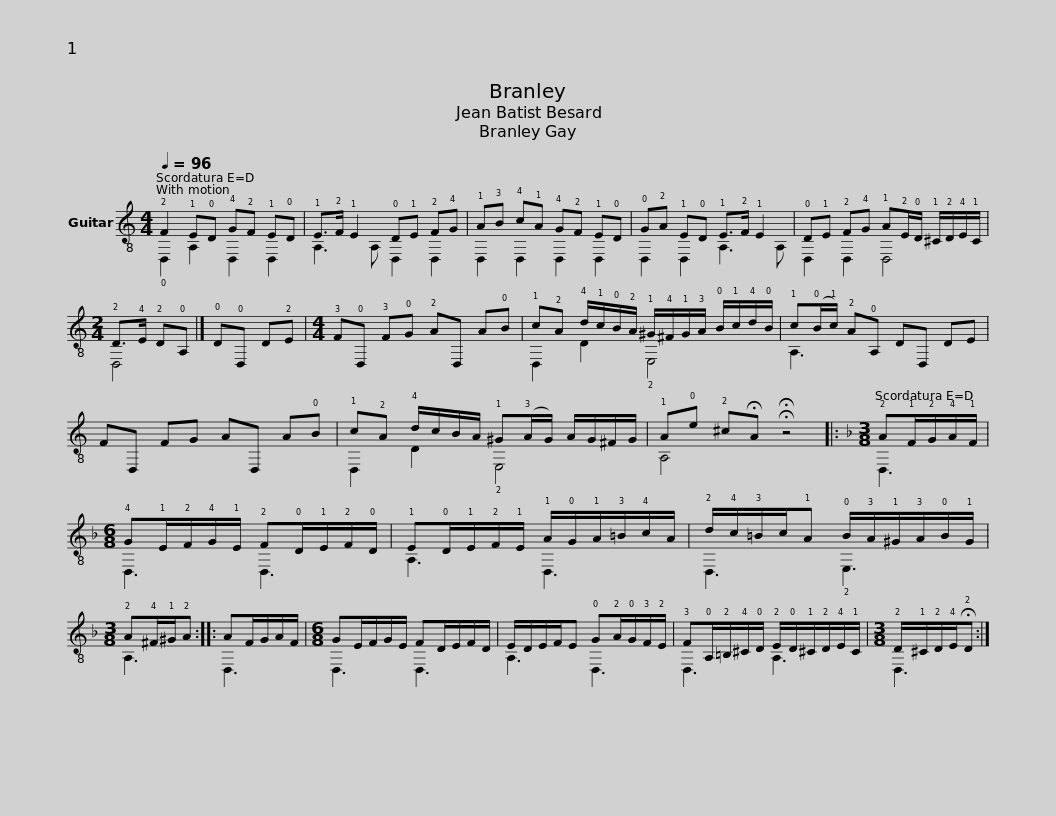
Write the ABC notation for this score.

X:1
%%score ( 1 2 )
L:1/8
Q:1/4=96
M:4/4
I:linebreak $
K:C
V:1 treble-8
V:2 treble-8
V:1
 !2!F2 !1!E!0!D !4!G!2!F !1!E!0!D | !1!E>!2!F !1!E2 !0!D!1!E !2!F!4!G | !1!A!3!B !4!c!1!A !4!G!2!F !1!E!0!D |$ !0!G!2!A !1!E!0!D !1!E>!2!F !1!E2 | !0!D!1!E !2!F!4!G !1!A!2!E/!0!D/ !1!^C/!2!D/!4!E/!1!C/ | %5
[M:2/4] !2!D>!4!E !2!D!0!A, |]$ !0!D!0!D, D!2!E |[M:4/4] !3!F!0!D, !3!F!0!G !2!AD, A!0!B | !1!c!2!A !4!d/!1!c/!0!B/!2!A/ !1!^G/!4!^F/!1!G/!3!A/ !0!B/!1!c/!4!d/!0!B/ |$ !1!c(!0!B/!1!c/) !2!A!0!A, DD, DE | %10
 FD, FG AD, A!0!B | !1!c!2!A !4!d/c/B/A/ !1!^G(!3!A/G/) A/G/^F/G/ | !1!A!0!e !2!^c!fermata!A !fermata!z4 |:$[K:F][M:3/8] !2!A!1!F/!2!G/!4!A/!1!F/ |[M:6/8] !4!G!1!E/!2!F/!4!G/!1!E/ !2!F!0!D/!1!E/!2!F/!0!D/ | %15
 !1!E!0!D/!1!E/!2!F/!1!E/ !1!A/!0!G/!1!A/!3!=B/!4!c/A/ |$ !2!d/!4!c/!3!=B/c/!1!A !0!B/!3!A/!1!^G/!3!A/!0!B/!1!G/ |[M:3/8] !2!A!4!^F/!1!^G/!2!A :: AF/G/A/F/ |[M:6/8] GE/F/G/E/ FD/E/F/D/ |$ %20
 E/D/E/F/E !0!G!2!A/!0!G/!3!F/!2!E/ | !3!F!0!A,/!2!=B,/!4!^C/!0!D/ !2!E/!0!D/!1!^C/!2!D/!4!E/!1!C/ |[M:3/8] !2!D/!1!^C/!2!D/!4!E/!fermata!!2!D :| %23
V:2
 !0!D,2 A,2 D,2 D,2 | A,3 A, D,2 D,2 | D,2 D,2 D,2 D,2 |$ D,2 D,2 A,3 A, | D,2 D,2 D,4 | %5
[M:2/4] D,4 |]$ x4 |[M:4/4] x8 | D,2 D2 !2!E,4 |$ A,3 x x4 | %10
 x8 | D,2 D2 !2!E,4 | A,4 !fermata!z4 |:$[K:F][M:3/8] D,3 |[M:6/8] D,3 D,3 | %15
 A,3 D,3 |$ D,3 !2!E,3 |[M:3/8] A,3 :: D,3 |[M:6/8] D,3 D,3 |$ %20
 A,3 D,3 | D,3 A,3 |[M:3/8] D,3 :| %23
